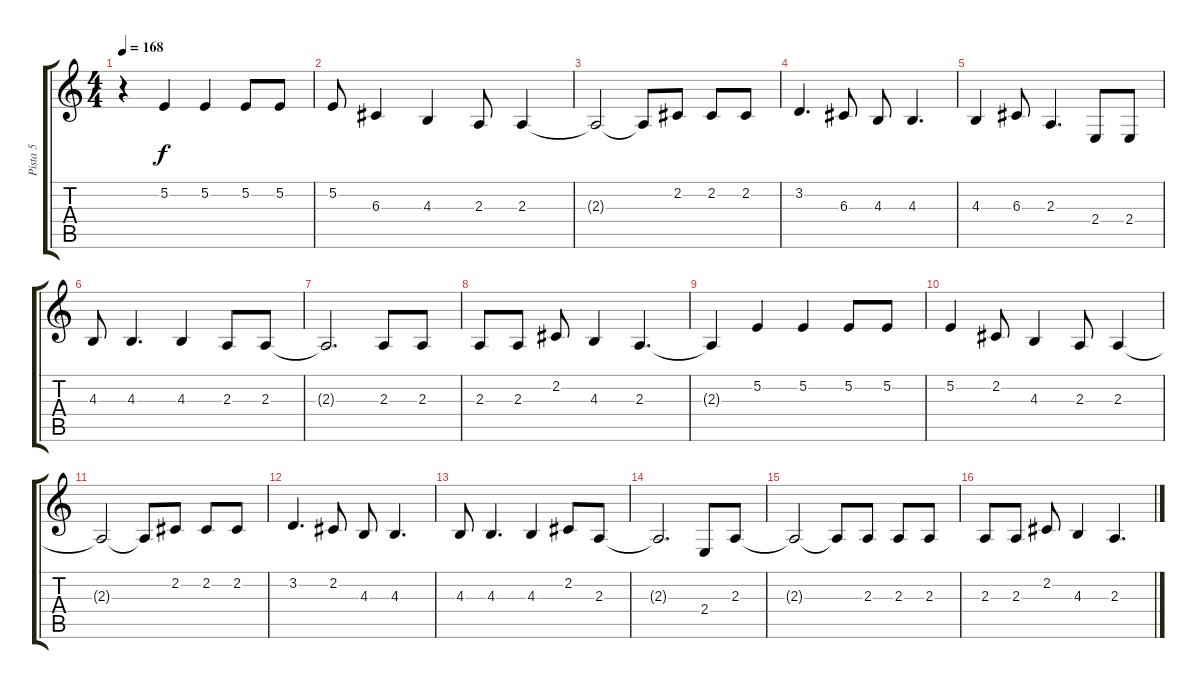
\track ("Pista 5" "Pista 5") {instrument electricgrandpiano}
\staff {score tabs}
\tuning (E4 B3 G3 D3 A2 E2) {hide}
\ts (4 4)
\tempo 168
\clef g2
\ks c
r.4{dy f} 5.2.4 5.2.4 5.2.8 5.2.8 |
5.2.8 6.3.4 4.3.4 2.3.8 2.3.4 |
2.3{t}.2 2.3{t}.8 2.2.8 2.2.8 2.2.8 |
3.2.4{d} 6.3.8 4.3.8 4.3.4{d} |
4.3.4 6.3.8 2.3.4{d} 2.4.8 2.4.8 |
4.3.8 4.3.4{d} 4.3.4 2.3.8 2.3.8 |
2.3{t}.2{d} 2.3.8 2.3.8 |
2.3.8 2.3.8 2.2.8 4.3.4 2.3.4{d} |
2.3{t}.4 5.2.4 5.2.4 5.2.8 5.2.8 |
5.2.4 2.2.8 4.3.4 2.3.8 2.3.4 |
2.3{t}.2 2.3{t}.8 2.2.8 2.2.8 2.2.8 |
3.2.4{d} 2.2.8 4.3.8 4.3.4{d} |
4.3.8 4.3.4{d} 4.3.4 2.2.8 2.3.8 |
2.3{t}.2{d} 2.4.8 2.3.8 |
2.3{t}.2 2.3{t}.8 2.3.8 2.3.8 2.3.8 |
2.3.8 2.3.8 2.2.8 4.3.4 2.3.4{d}
